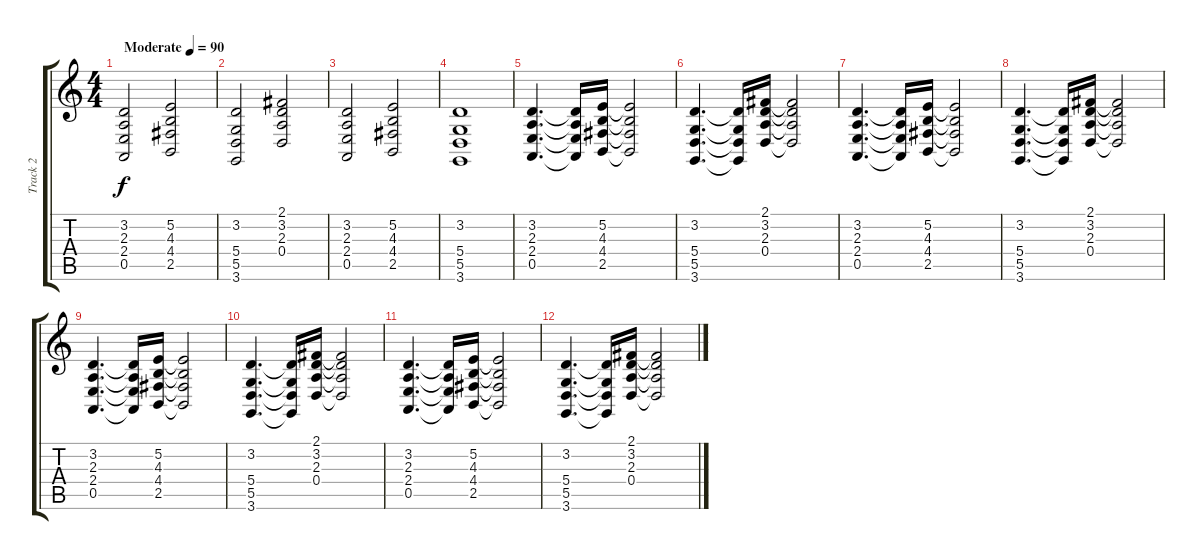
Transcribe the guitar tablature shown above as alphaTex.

\track ("Track 2" "Track 2") {instrument stringensemble1}
\staff {score tabs}
\tuning (E4 B3 G3 D3 A2 E2) {hide}
\ts (4 4)
\tempo (90 "Moderate")
\clef g2
\ks c
(3.2 2.3 2.4 0.5).2{dy f instrument stringensemble1} (5.2 4.3 4.4 2.5).2 |
(3.2 5.4 5.5 3.6).2 (2.1 3.2 2.3 0.4).2 |
(3.2 2.3 2.4 0.5).2 (5.2 4.3 4.4 2.5).2 |
(3.2 5.4 5.5 3.6).1 |
(3.2 2.3 2.4 0.5).4{d} (3.2{t} 2.3{t} 2.4{t} 0.5{t}).16 (5.2 4.3 4.4 2.5).16 (5.2{t} 4.3{t} 4.4{t} 2.5{t}).2 |
(3.2 5.4 5.5 3.6).4{d} (3.2{t} 5.4{t} 5.5{t} 3.6{t}).16 (2.1 3.2 2.3 0.4).16 (2.1{t} 3.2{t} 2.3{t} 0.4{t}).2 |
(3.2 2.3 2.4 0.5).4{d} (3.2{t} 2.3{t} 2.4{t} 0.5{t}).16 (5.2 4.3 4.4 2.5).16 (5.2{t} 4.3{t} 4.4{t} 2.5{t}).2 |
(3.2 5.4 5.5 3.6).4{d} (3.2{t} 5.4{t} 5.5{t} 3.6{t}).16 (2.1 3.2 2.3 0.4).16 (2.1{t} 3.2{t} 2.3{t} 0.4{t}).2 |
(3.2 2.3 2.4 0.5).4{d} (3.2{t} 2.3{t} 2.4{t} 0.5{t}).16 (5.2 4.3 4.4 2.5).16 (5.2{t} 4.3{t} 4.4{t} 2.5{t}).2 |
(3.2 5.4 5.5 3.6).4{d} (3.2{t} 5.4{t} 5.5{t} 3.6{t}).16 (2.1 3.2 2.3 0.4).16 (2.1{t} 3.2{t} 2.3{t} 0.4{t}).2 |
(3.2 2.3 2.4 0.5).4{d} (3.2{t} 2.3{t} 2.4{t} 0.5{t}).16 (5.2 4.3 4.4 2.5).16 (5.2{t} 4.3{t} 4.4{t} 2.5{t}).2 |
(3.2 5.4 5.5 3.6).4{d} (3.2{t} 5.4{t} 5.5{t} 3.6{t}).16 (2.1 3.2 2.3 0.4).16 (2.1{t} 3.2{t} 2.3{t} 0.4{t}).2
